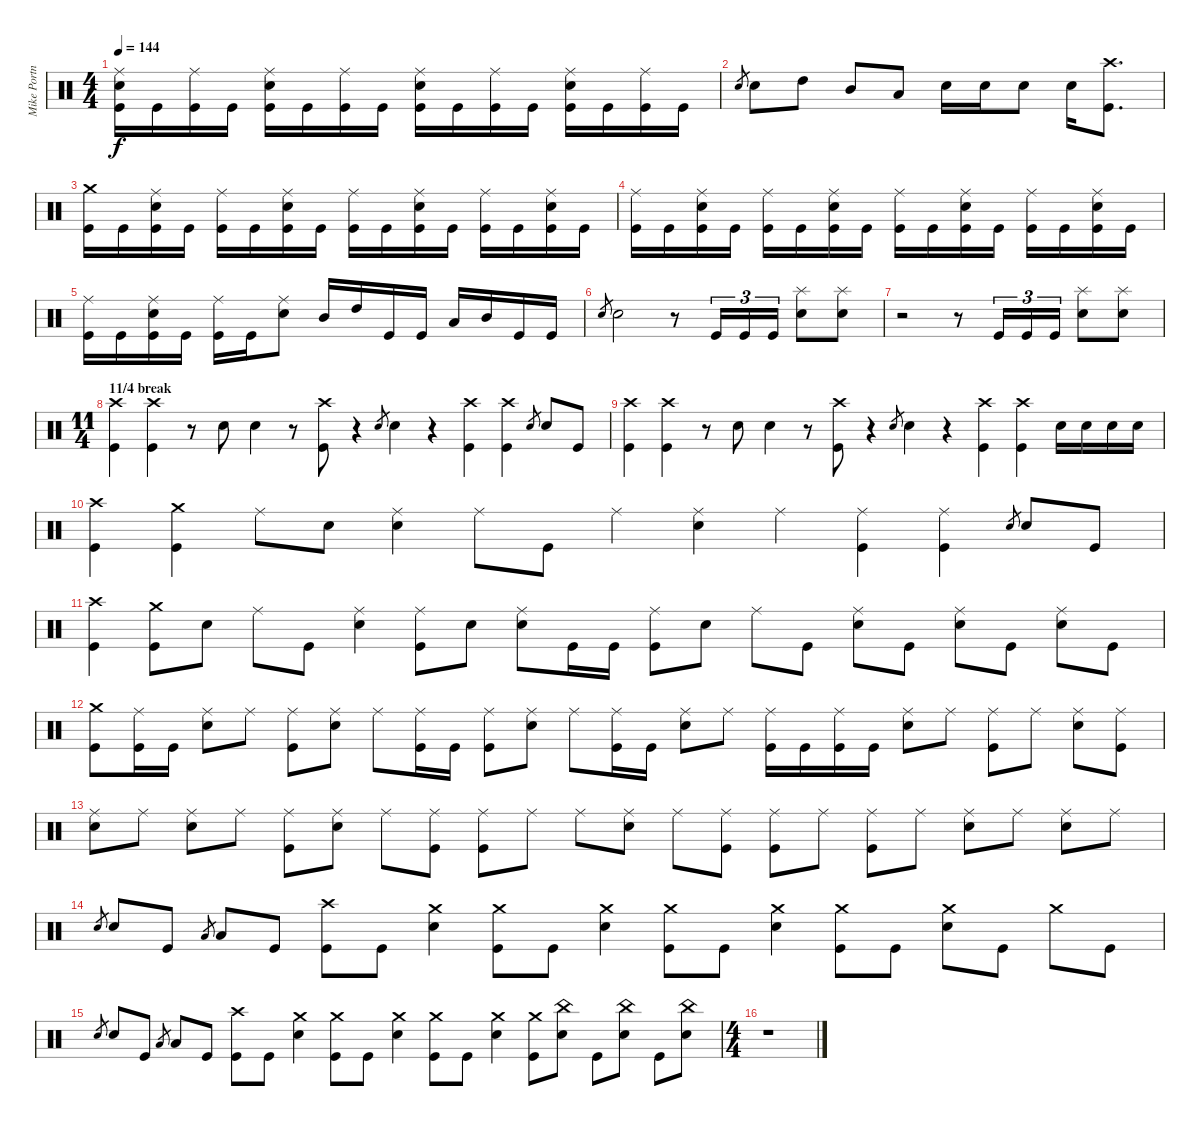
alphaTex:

\track ("Mike Portnoy - drums" "Mike Portn") {instrument percussion}
\staff {score}
\articulation defaults
\ts (4 4)
\tempo 144
\clef neutral
\ks c
("Ride (middle)" "Snare (hit) 2" "Kick (hit)").16{dy f} "Kick (hit)".16 ("Ride (middle)" "Kick (hit)").16 "Kick (hit)".16 ("Ride (middle)" "Snare (hit) 2" "Kick (hit)").16 "Kick (hit)".16 ("Ride (middle)" "Kick (hit)").16 "Kick (hit)".16 ("Ride (middle)" "Snare (hit) 2" "Kick (hit)").16 "Kick (hit)".16 ("Ride (middle)" "Kick (hit)").16 "Kick (hit)".16 ("Ride (middle)" "Snare (hit) 2" "Kick (hit)").16 "Kick (hit)".16 ("Ride (middle)" "Kick (hit)").16 "Kick (hit)".16 |
"Snare (hit) 2".8{gr} "Snare (hit) 2".8 "High Tom (hit)".8 "Mid Tom (hit)".8 "Low Tom (hit)".8 "Snare (hit) 2".16 "Snare (hit) 2".16 "Snare (hit) 2".8 "Snare (hit) 2".16 ("Crash high (hit)" "Kick (hit)").8{d} |
("Crash medium (hit)" "Kick (hit)").16 "Kick (hit)".16 ("Ride (middle)" "Snare (hit) 2" "Kick (hit)").16 "Kick (hit)".16 ("Ride (middle)" "Kick (hit)").16 "Kick (hit)".16 ("Ride (middle)" "Snare (hit) 2" "Kick (hit)").16 "Kick (hit)".16 ("Ride (middle)" "Kick (hit)").16 "Kick (hit)".16 ("Ride (middle)" "Snare (hit) 2" "Kick (hit)").16 "Kick (hit)".16 ("Ride (middle)" "Kick (hit)").16 "Kick (hit)".16 ("Ride (middle)" "Snare (hit) 2" "Kick (hit)").16 "Kick (hit)".16 |
("Ride (middle)" "Kick (hit)").16 "Kick (hit)".16 ("Ride (middle)" "Snare (hit) 2" "Kick (hit)").16 "Kick (hit)".16 ("Ride (middle)" "Kick (hit)").16 "Kick (hit)".16 ("Ride (middle)" "Snare (hit) 2" "Kick (hit)").16 "Kick (hit)".16 ("Ride (middle)" "Kick (hit)").16 "Kick (hit)".16 ("Ride (middle)" "Snare (hit) 2" "Kick (hit)").16 "Kick (hit)".16 ("Ride (middle)" "Kick (hit)").16 "Kick (hit)".16 ("Ride (middle)" "Snare (hit) 2" "Kick (hit)").16 "Kick (hit)".16 |
("Ride (middle)" "Kick (hit)").16 "Kick (hit)".16 ("Ride (middle)" "Snare (hit) 2" "Kick (hit)").16 "Kick (hit)".16 ("Ride (middle)" "Kick (hit)").16 "Kick (hit)".16 ("Ride (middle)" "Snare (hit) 2").8 "Mid Tom (hit)".16 "High Tom (hit)".16 "Kick (hit)".16 "Kick (hit)".16 "Low Tom (hit)".16 "Mid Tom (hit)".16 "Kick (hit)".16 "Kick (hit)".16 |
"Snare (hit) 2".8{gr} "Snare (hit) 2".2 r.8 "Kick (hit)".16{tu (3 2)} "Kick (hit)".16{tu (3 2)} "Kick (hit)".16{tu (3 2)} ("Splash (hit)" "Snare (hit) 2").8 ("Splash (hit)" "Snare (hit) 2").8 |
r.2 r.8 "Kick (hit)".16{tu (3 2)} "Kick (hit)".16{tu (3 2)} "Kick (hit)".16{tu (3 2)} ("Splash (hit)" "Snare (hit) 2").8 ("Splash (hit)" "Snare (hit) 2").8 |
\ts (11 4)
\section ("" "11/4 break")
("Crash high (hit)" "Kick (hit)").4 ("Crash high (hit)" "Kick (hit)").4 r.8 "Snare (hit) 2".8 "Snare (hit) 2".4 r.8 ("Crash high (hit)" "Kick (hit)").8 r.4 "Snare (hit) 2".8{gr} "Snare (hit) 2".4 r.4 ("Crash high (hit)" "Kick (hit)").4 ("Crash high (hit)" "Kick (hit)").4 "Snare (hit) 2".8{gr} "Snare (hit) 2".8 "Kick (hit)".8 |
("Crash high (hit)" "Kick (hit)").4 ("Crash high (hit)" "Kick (hit)").4 r.8 "Snare (hit) 2".8 "Snare (hit) 2".4 r.8 ("Crash high (hit)" "Kick (hit)").8 r.4 "Snare (hit) 2".8{gr} "Snare (hit) 2".4 r.4 ("Crash high (hit)" "Kick (hit)").4 ("Crash high (hit)" "Kick (hit)").4 "Snare (hit) 2".16 "Snare (hit) 2".16 "Snare (hit) 2".16 "Snare (hit) 2".16 |
("Crash high (hit)" "Kick (hit)").4 ("Crash medium (hit)" "Kick (hit)").4 "Ride (middle)".8 "Snare (hit) 2".8 ("Ride (middle)" "Snare (hit) 2").4 "Ride (middle)".8 "Kick (hit)".8 "Ride (middle)".4 ("Ride (middle)" "Snare (hit) 2").4 "Ride (middle)".4 ("Ride (middle)" "Kick (hit)").4 ("Ride (middle)" "Kick (hit)").4 "Snare (hit) 2".8{gr} "Snare (hit) 2".8 "Kick (hit)".8 |
("Crash high (hit)" "Kick (hit)").4 ("Crash medium (hit)" "Kick (hit)").8 "Snare (hit) 2".8 "Ride (middle)".8 "Kick (hit)".8 ("Ride (middle)" "Snare (hit) 2").4 ("Ride (middle)" "Kick (hit)").8 "Snare (hit) 2".8 ("Ride (middle)" "Snare (hit) 2").8 "Kick (hit)".16 "Kick (hit)".16 ("Ride (middle)" "Kick (hit)").8 "Snare (hit) 2".8 "Ride (middle)".8 "Kick (hit)".8 ("Ride (middle)" "Snare (hit) 2").8 "Kick (hit)".8 ("Ride (middle)" "Snare (hit) 2").8 "Kick (hit)".8 ("Ride (middle)" "Snare (hit) 2").8 "Kick (hit)".8 |
("Crash medium (hit)" "Kick (hit)").8 ("Ride (middle)" "Kick (hit)").16 "Kick (hit)".16 ("Ride (middle)" "Snare (hit) 2").8 "Ride (middle)".8 ("Ride (middle)" "Kick (hit)").8 ("Ride (middle)" "Snare (hit) 2").8 "Ride (middle)".8 ("Ride (middle)" "Kick (hit)").16 "Kick (hit)".16 ("Ride (middle)" "Kick (hit)").8 ("Ride (middle)" "Snare (hit) 2").8 "Ride (middle)".8 ("Ride (middle)" "Kick (hit)").16 "Kick (hit)".16 ("Ride (middle)" "Snare (hit) 2").8 "Ride (middle)".8 ("Ride (middle)" "Kick (hit)").16 "Kick (hit)".16 ("Ride (middle)" "Kick (hit)").16 "Kick (hit)".16 ("Ride (middle)" "Snare (hit) 2").8 "Ride (middle)".8 ("Ride (middle)" "Kick (hit)").8 "Ride (middle)".8 ("Ride (middle)" "Snare (hit) 2").8 ("Ride (middle)" "Kick (hit)").8 |
("Ride (middle)" "Snare (hit) 2").8 "Ride (middle)".8 ("Ride (middle)" "Snare (hit) 2").8 "Ride (middle)".8 ("Ride (middle)" "Kick (hit)").8 ("Ride (middle)" "Snare (hit) 2").8 "Ride (middle)".8 ("Ride (middle)" "Kick (hit)").8 ("Ride (middle)" "Kick (hit)").8 "Ride (middle)".8 "Ride (middle)".8 ("Ride (middle)" "Snare (hit) 2").8 "Ride (middle)".8 ("Ride (middle)" "Kick (hit)").8 ("Ride (middle)" "Kick (hit)").8 "Ride (middle)".8 ("Ride (middle)" "Kick (hit)").8 "Ride (middle)".8 ("Ride (middle)" "Snare (hit) 2").8 "Ride (middle)".8 ("Ride (middle)" "Snare (hit) 2").8 "Ride (middle)".8 |
"Snare (hit) 2".8{gr} "Snare (hit) 2".8 "Kick (hit)".8 "Low Tom (hit)".8{gr} "Low Tom (hit)".8 "Kick (hit)".8 ("Crash high (hit)" "Kick (hit)").8 "Kick (hit)".8 ("Crash medium (hit)" "Snare (hit) 2").4 ("Crash medium (hit)" "Kick (hit)").8 "Kick (hit)".8 ("Crash medium (hit)" "Snare (hit) 2").4 ("Crash medium (hit)" "Kick (hit)").8 "Kick (hit)".8 ("Crash medium (hit)" "Snare (hit) 2").4 ("Crash medium (hit)" "Kick (hit)").8 "Kick (hit)".8 ("Crash medium (hit)" "Snare (hit) 2").8 "Kick (hit)".8 "Crash medium (hit)".8 "Kick (hit)".8 |
"Snare (hit) 2".8{gr} "Snare (hit) 2".8 "Kick (hit)".8 "Low Tom (hit)".8{gr} "Low Tom (hit)".8 "Kick (hit)".8 ("Crash high (hit)" "Kick (hit)").8 "Kick (hit)".8 ("Crash medium (hit)" "Snare (hit) 2").4 ("Crash medium (hit)" "Kick (hit)").8 "Kick (hit)".8 ("Crash medium (hit)" "Snare (hit) 2").4 ("Crash medium (hit)" "Kick (hit)").8 "Kick (hit)".8 ("Crash medium (hit)" "Snare (hit) 2").4 ("Crash medium (hit)" "Kick (hit)").8 ("China (hit)" "Snare (hit) 2").8 "Kick (hit)".8 ("China (hit)" "Snare (hit) 2").8 "Kick (hit)".8 ("China (hit)" "Snare (hit) 2").8 |
\ts (4 4)
r.1
